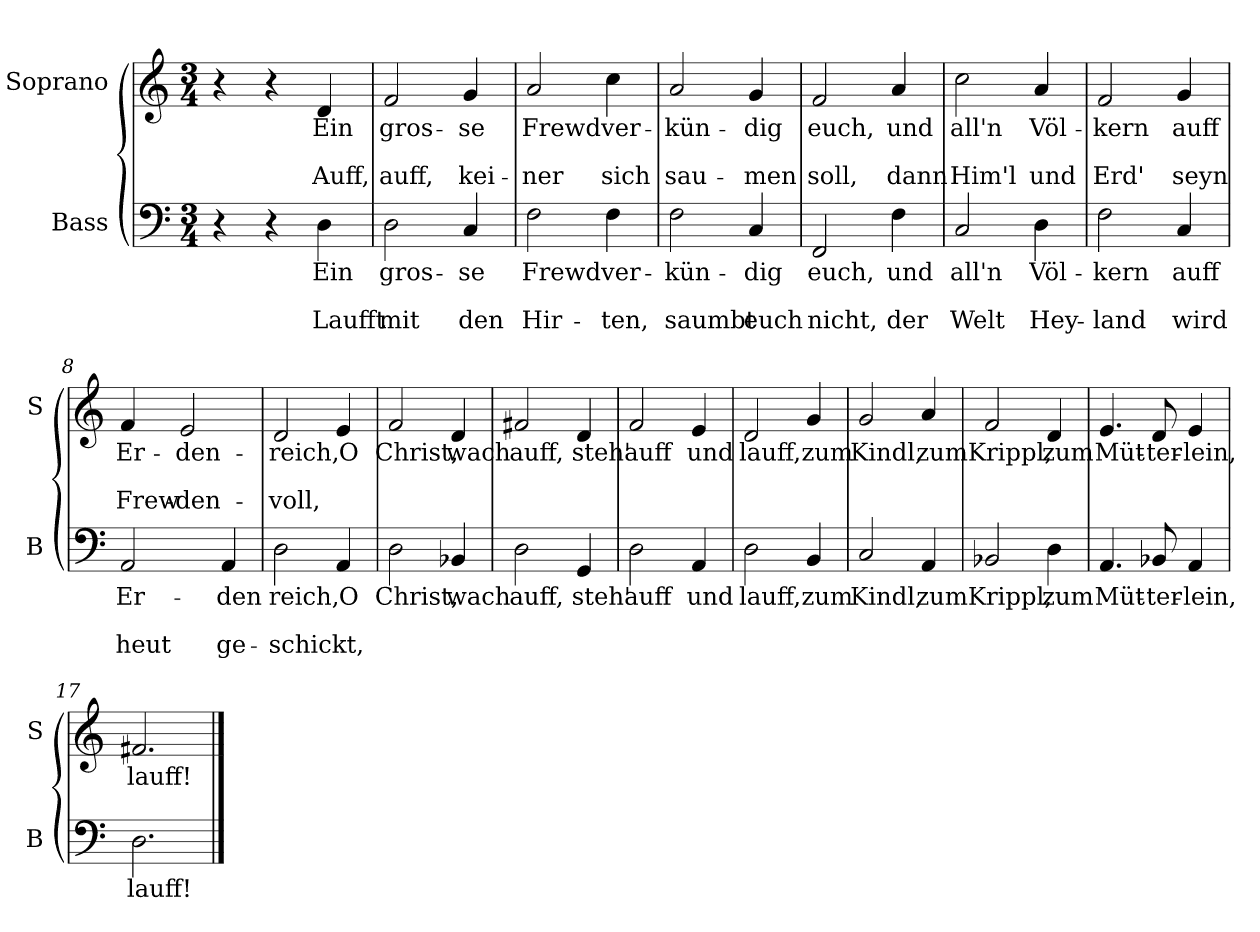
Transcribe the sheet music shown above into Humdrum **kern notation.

**kern	**text	**text	**text	**kern	**text	**text	**text
*part2	*part2	*part2	*part2	*part1	*part1	*part1	*part1
*staff2	*staff2	*staff2	*staff2	*staff1	*staff1	*staff1	*staff1
*I"Bass	*	*	*	*I"Soprano	*	*	*
*I'B	*	*	*	*I'S	*	*	*
*clefF4	*	*	*	*clefG2	*	*	*
*k[]	*	*	*	*k[]	*	*	*
*C:	*	*	*	*C:	*	*	*
*M3/4	*	*	*	*M3/4	*	*	*
=1	=1	=1	=1	=1	=1	=1	=1
4r	.	.	.	4r	.	.	.
4r	.	.	.	4r	.	.	.
!	!LO:LY:b	!	!LO:LY:b	!	!LO:LY:b	!	!LO:LY:b
4D\	Ein	.	Laufft	4d/	Ein	.	Auff,
=2	=2	=2	=2	=2	=2	=2	=2
!	!LO:LY:b	!	!LO:LY:b	!	!LO:LY:b	!	!LO:LY:b
2D\	gros-	.	mit	2f/	gros-	.	auff,
!	!LO:LY:b	!	!LO:LY:b	!	!LO:LY:b	!	!LO:LY:b
4C/	-se	.	den	4g/	-se	.	kei-
=3	=3	=3	=3	=3	=3	=3	=3
!	!LO:LY:b	!	!LO:LY:b	!	!LO:LY:b	!	!LO:LY:b
2F\	Frewd	.	Hir-	2a/	Frewd	.	-ner
!	!LO:LY:b	!	!LO:LY:b	!	!LO:LY:b	!	!LO:LY:b
4F\	ver-	.	-ten,	4cc\	ver-	.	sich
=4	=4	=4	=4	=4	=4	=4	=4
!	!LO:LY:b	!	!LO:LY:b	!	!LO:LY:b	!	!LO:LY:b
2F\	-kün-	.	saumbt	2a/	-kün-	.	sau-
!	!LO:LY:b	!	!LO:LY:b	!	!LO:LY:b	!	!LO:LY:b
4C/	-dig	.	euch	4g/	-dig	.	-men
!!LO:LB:g=z
=5	=5	=5	=5	=5	=5	=5	=5
!	!LO:LY:b	!	!LO:LY:b	!	!LO:LY:b	!	!LO:LY:b
2FF/	euch,	.	nicht,	2f/	euch,	.	soll,
!	!LO:LY:b	!	!LO:LY:b	!	!LO:LY:b	!	!LO:LY:b
4F\	und	.	der	4a/	und	.	dann
=6	=6	=6	=6	=6	=6	=6	=6
!	!LO:LY:b	!	!LO:LY:b	!	!LO:LY:b	!	!LO:LY:b
2C/	all'n	.	Welt	2cc\	all'n	.	Him'l
!	!LO:LY:b	!	!LO:LY:b	!	!LO:LY:b	!	!LO:LY:b
4D\	Völ-	.	Hey-	4a/	Völ-	.	und
=7	=7	=7	=7	=7	=7	=7	=7
!	!LO:LY:b	!	!LO:LY:b	!	!LO:LY:b	!	!LO:LY:b
2F\	-kern	.	-land	2f/	-kern	.	Erd'
!	!LO:LY:b	!	!LO:LY:b	!	!LO:LY:b	!	!LO:LY:b
4C/	auff	.	wird	4g/	auff	.	seyn
=8	=8	=8	=8	=8	=8	=8	=8
!	!LO:LY:b	!	!LO:LY:b	!	!LO:LY:b	!	!LO:LY:b
2AA/	Er-	.	heut	4f/	Er-	.	Frew-
!	!	!	!	!	!LO:LY:b	!	!LO:LY:b
.	.	.	.	2e/	-den-	.	-den-
!	!LO:LY:b	!	!LO:LY:b	!	!	!	!
4AA/	-den	.	ge-	.	.	.	.
!!LO:LB:g=z
=9	=9	=9	=9	=9	=9	=9	=9
!	!LO:LY:b	!	!LO:LY:b	!	!LO:LY:b	!	!LO:LY:b
2D\	reich,	.	-schickt,	2d/	-reich,	.	-voll,
!	!LO:LY:b	!	!	!	!LO:LY:b	!	!
4AA/	O	.	.	4e/	O	.	.
=10	=10	=10	=10	=10	=10	=10	=10
!	!LO:LY:b	!	!	!	!LO:LY:b	!	!
2D\	Christ,	.	.	2f/	Christ,	.	.
!	!LO:LY:b	!	!	!	!LO:LY:b	!	!
4BB-X/	wach	.	.	4d/	wach	.	.
=11	=11	=11	=11	=11	=11	=11	=11
!	!LO:LY:b	!	!	!	!LO:LY:b	!	!
2D\	auff,	.	.	2f#X/	auff,	.	.
!	!LO:LY:b	!	!	!	!LO:LY:b	!	!
4GG/	steh'	.	.	4d/	steh'	.	.
=12	=12	=12	=12	=12	=12	=12	=12
!	!LO:LY:b	!	!	!	!LO:LY:b	!	!
2D\	auff	.	.	2f/	auff	.	.
!	!LO:LY:b	!	!	!	!LO:LY:b	!	!
4AA/	und	.	.	4e/	und	.	.
!!LO:PB:g=z
=13	=13	=13	=13	=13	=13	=13	=13
!	!LO:LY:b	!	!	!	!LO:LY:b	!	!
2D\	lauff,	.	.	2d/	lauff,	.	.
!	!LO:LY:b	!	!	!	!LO:LY:b	!	!
4BB/	zum	.	.	4g/	zum	.	.
=14	=14	=14	=14	=14	=14	=14	=14
!	!LO:LY:b	!	!	!	!LO:LY:b	!	!
2C/	Kindl,	.	.	2g/	Kindl,	.	.
!	!LO:LY:b	!	!	!	!LO:LY:b	!	!
4AA/	zum	.	.	4a/	zum	.	.
=15	=15	=15	=15	=15	=15	=15	=15
!	!LO:LY:b	!	!	!	!LO:LY:b	!	!
2BB-X/	Krippl,	.	.	2f/	Krippl,	.	.
!	!LO:LY:b	!	!	!	!LO:LY:b	!	!
4D\	zum	.	.	4d/	zum	.	.
=16	=16	=16	=16	=16	=16	=16	=16
!	!LO:LY:b	!	!	!	!LO:LY:b	!	!
4.AA/	Müt-	.	.	4.e/	Müt-	.	.
!	!LO:LY:b	!	!	!	!LO:LY:b	!	!
8BB-X/	-ter-	.	.	8d/	-ter-	.	.
!	!LO:LY:b	!	!	!	!LO:LY:b	!	!
4AA/	-lein,	.	.	4e/	-lein,	.	.
=17	=17	=17	=17	=17	=17	=17	=17
!	!LO:LY:b	!	!	!	!LO:LY:b	!	!
2.D\	lauff!	.	.	2.f#X/	lauff!	.	.
==	==	==	==	==	==	==	==
*-	*-	*-	*-	*-	*-	*-	*-
